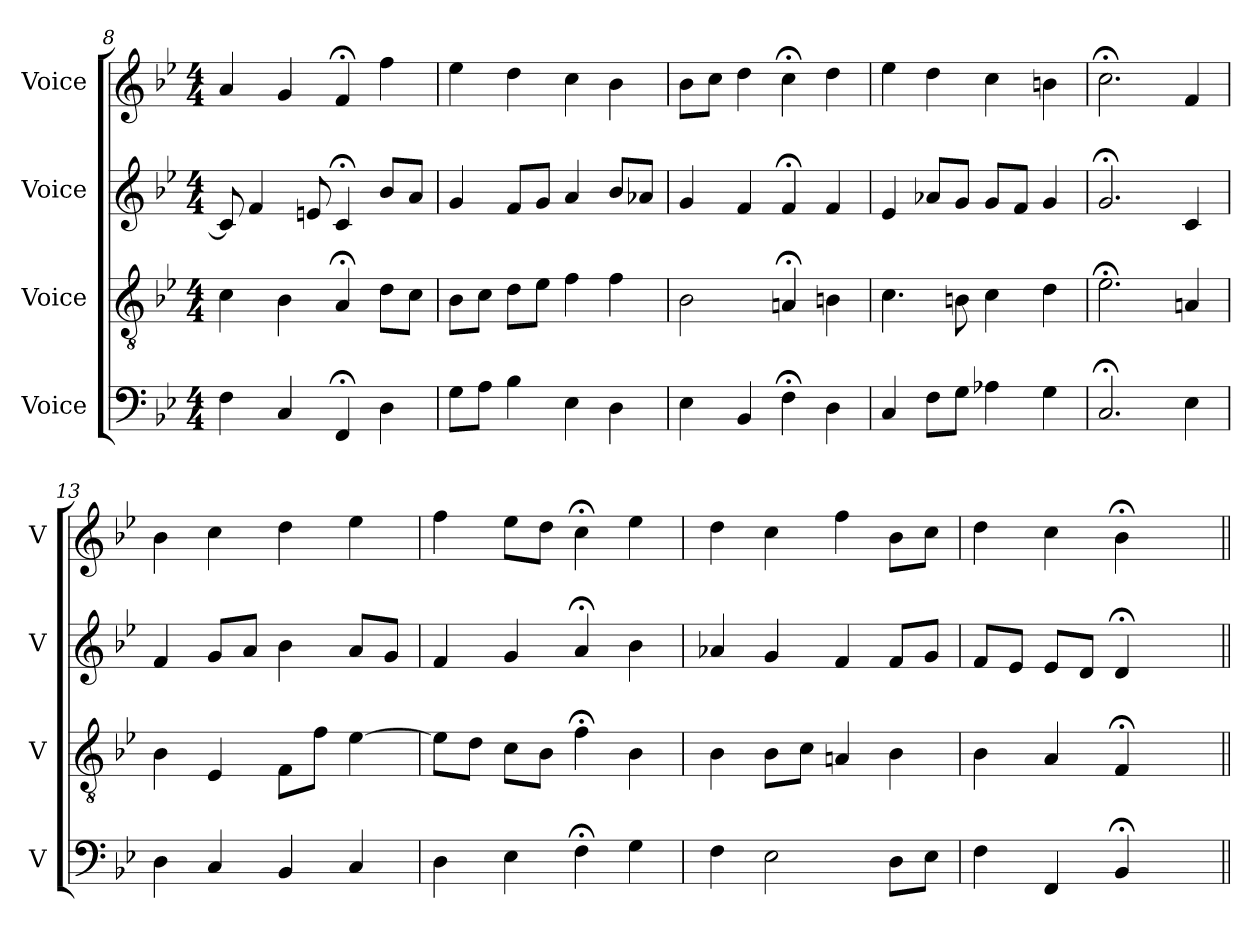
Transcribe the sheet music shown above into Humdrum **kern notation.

**kern	**kern	**kern	**kern
*part4	*part3	*part2	*part1
*staff4	*staff3	*staff2	*staff1
*I"Voice	*I"Voice	*I"Voice	*I"Voice
*I'V	*I'V	*I'V	*I'V
!!LO:LB:g=z
*clefF4	*clefGv2	*clefG2	*clefG2
*k[b-e-]	*k[b-e-]	*k[b-e-]	*k[b-e-]
*M4/4	*M4/4	*M4/4	*M4/4
=8	=8	=8	=8
4F\	4c\	8c/]	4a/
.	.	4f/	.
4C/	4B-\	.	4g/
.	.	8en/	.
4FF;/	4A;/	4c;/	4f;/
4D\	8d\L	8b-/L	4ff\
.	8c\J	8a/J	.
=9	=9	=9	=9
8G\L	8B-\L	4g/	4ee-\
8A\J	8c\J	.	.
4B-\	8d\L	8f/L	4dd\
.	8e-\J	8g/J	.
4E-\	4f\	4a/	4cc\
4D\	4f\	8b-/L	4b-\
.	.	8a-X/J	.
=10	=10	=10	=10
4E-\	2B-\	4g/	8b-\L
.	.	.	8cc\J
4BB-/	.	4f/	4dd\
4F;\	4An;/	4f;/	4cc;\
4D\	4Bn\	4f/	4dd\
=11	=11	=11	=11
4C/	4.c\	4e-/	4ee-\
8F\L	.	8a-X/L	4dd\
8G\J	8Bn\	8g/J	.
4A-X\	4c\	8g/L	4cc\
.	.	8f/J	.
4G\	4d\	4g/	4bn\
=12	=12	=12	=12
2.C;/	2.e-;\	2.g;/	2.cc;\
4E-\	4An/	4c/	4f/
!!LO:PB:g=z
=13	=13	=13	=13
4D\	4B-\	4f/	4b-\
4C/	4E-/	8g/L	4cc\
.	.	8a/J	.
4BB-/	8F\L	4b-\	4dd\
.	8f\J	.	.
4C/	[4e-\	8a/L	4ee-\
.	.	8g/J	.
=14	=14	=14	=14
4D\	8e-\L]	4f/	4ff\
.	8d\J	.	.
4E-\	8c\L	4g/	8ee-\L
.	8B-\J	.	8dd\J
4F;\	4f;\	4a;/	4cc;\
4G\	4B-\	4b-\	4ee-\
=15	=15	=15	=15
4F\	4B-\	4a-X/	4dd\
2E-\	8B-\L	4g/	4cc\
.	8c\J	.	.
.	4An/	4f/	4ff\
8D\L	4B-\	8f/L	8b-\L
8E-\J	.	8g/J	8cc\J
=16	=16	=16	=16
4F\	4B-\	8f/L	4dd\
.	.	8e-/J	.
4FF/	4A/	8e-/L	4cc\
.	.	8d/J	.
4BB-;/	4F;/	4d;/	4b-;\
4ryy	4ryy	4ryy	4ryy
=||	=||	=||	=||
*-	*-	*-	*-
